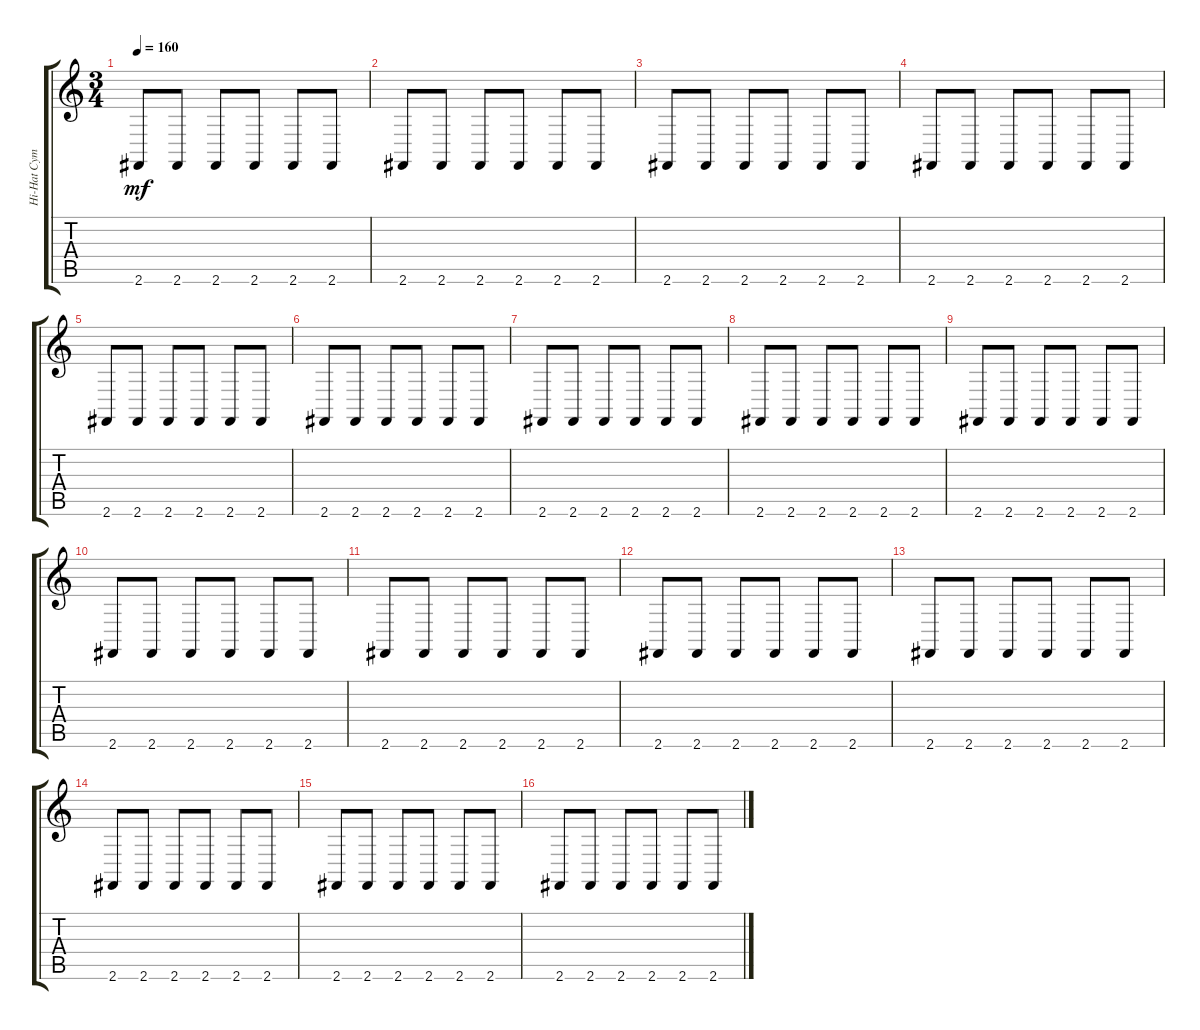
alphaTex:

\track ("Hi-Hat Cymbals" "Hi-Hat Cym") {instrument musicbox}
\staff {score tabs}
\tuning (E4 B3 G3 D3 A2 E2) {hide}
\ts (3 4)
\tempo 160
\clef g2
\ks c
2.6.8{dy mf} 2.6.8 2.6.8 2.6.8 2.6.8 2.6.8 |
2.6.8 2.6.8 2.6.8 2.6.8 2.6.8 2.6.8 |
2.6.8 2.6.8 2.6.8 2.6.8 2.6.8 2.6.8 |
2.6.8 2.6.8 2.6.8 2.6.8 2.6.8 2.6.8 |
2.6.8 2.6.8 2.6.8 2.6.8 2.6.8 2.6.8 |
2.6.8 2.6.8 2.6.8 2.6.8 2.6.8 2.6.8 |
2.6.8 2.6.8 2.6.8 2.6.8 2.6.8 2.6.8 |
2.6.8 2.6.8 2.6.8 2.6.8 2.6.8 2.6.8 |
2.6.8 2.6.8 2.6.8 2.6.8 2.6.8 2.6.8 |
2.6.8 2.6.8 2.6.8 2.6.8 2.6.8 2.6.8 |
2.6.8 2.6.8 2.6.8 2.6.8 2.6.8 2.6.8 |
2.6.8 2.6.8 2.6.8 2.6.8 2.6.8 2.6.8 |
2.6.8 2.6.8 2.6.8 2.6.8 2.6.8 2.6.8 |
2.6.8 2.6.8 2.6.8 2.6.8 2.6.8 2.6.8 |
2.6.8{volume 16} 2.6.8{volume 16} 2.6.8{volume 16} 2.6.8{volume 15} 2.6.8{volume 15} 2.6.8{volume 15} |
2.6.8{volume 15} 2.6.8{volume 14} 2.6.8{volume 14} 2.6.8{volume 14} 2.6.8{volume 14} 2.6.8{volume 14}
